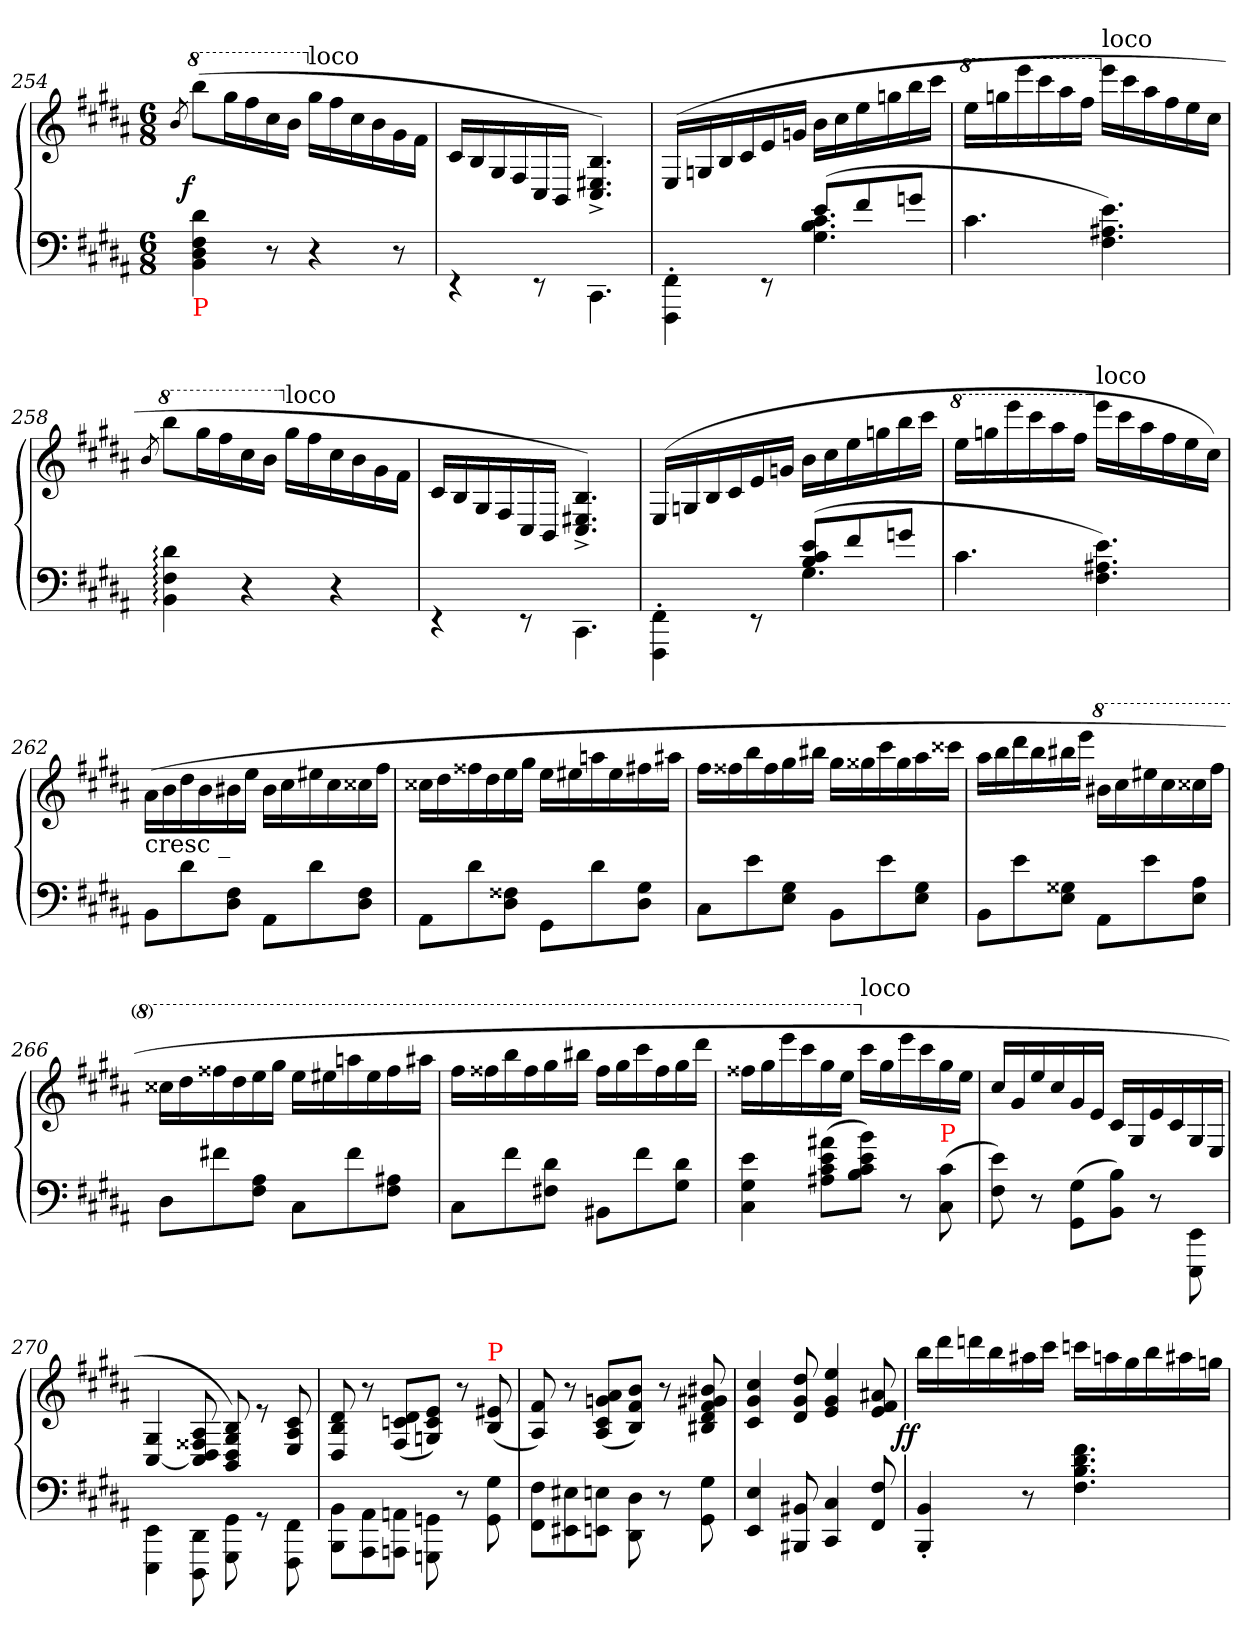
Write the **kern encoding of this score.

**kern	**kern	**dynam
*part1	*part1	*part1
*staff2	*staff1	*staff1/2
*clefF4	*clefG2	*
*k[f#c#g#d#a#]	*k[f#c#g#d#a#]	*
*M6/8	*M6/8	*
=254	=254	=254
.	8qb/	.
*	*8va	*
!LO:TX:b:color=red:t=P	!	!
!	!	!LO:DY:rj
4d# 4F# 4D# 4BB	(>8bbbL	f
.	16ggg#L	.
.	16fff#	.
8r	16ccc#	.
.	16bbJJ	.
*	*X8va	*
!	!LO:TX:a:t=loco	!
4r	16gg#LL	.
.	16ff#	.
.	16cc#	.
.	16b	.
8r	16g#	.
.	16f#JJ	.
=255	=255	=255
4rEE	16c#LL	.
.	16B	.
.	16G#/	.
.	16F#/	.
8rEE	16C#/	.
.	16BB/JJ	.
4.CC#\	4.B^>/ 4.E#X^>/ 4.C#^>/)	.
=256	=256	=256
*^	*	*
4.ryy	4FF#'>\ 4FFF#'>\	(>16E/LL	.
.	.	16Gn/	.
.	.	16B/	.
.	.	16c#/	.
.	8rEE	16e	.
.	.	16gnJJ	.
(>8eL	4.c# 4.B 4.G#	16bLL	.
.	.	16cc#	.
8f#	.	16ee	.
.	.	16ggn	.
8gnJ	.	16bb	.
.	.	16ccc#JJ	.
*v	*v	*	*
=257	=257	=257
*	*8va	*
4.c#	16eeeLL	.
.	16gggn	.
.	16eeee	.
.	16cccc#	.
.	16aaa#	.
.	16fff#JJ	.
*	*X8va	*
!	!LO:TX:a:t=loco	!
4.e 4.A#X 4.F#)	16eeeLL	.
.	16ccc#	.
.	16aa#	.
.	16ff#	.
.	16ee	.
.	16cc#JJ	.
=258	=258	=258
.	8qb/	.
*	*8va	*
4d#: 4F#: 4BB:	8bbbL	.
.	16ggg#L	.
.	16fff#	.
4r	16ccc#	.
.	16bbJJ	.
*	*X8va	*
!	!LO:TX:a:t=loco	!
.	16gg#LL	.
.	16ff#	.
4r	16cc#	.
.	16b	.
.	16g#	.
.	16f#JJ	.
=259	=259	=259
4rEE	16c#/LL	.
.	16B/	.
.	16G#/	.
.	16F#/	.
8rEE	16C#/	.
.	16BB/JJ	.
4.CC#\	4.B^>/ 4.E#X^>/ 4.C#^>/)	.
=260	=260	=260
*^	*	*
4.ryy	4FF#'>\ 4FFF#'>\	(>16E/LL	.
.	.	16Gn/	.
.	.	16B/	.
.	.	16c#/	.
.	8rEE	16e	.
.	.	16gnJJ	.
(>8e 8c# 8BL	4.G#	16bLL	.
.	.	16cc#	.
8f#	.	16ee	.
.	.	16ggn	.
8gnJ	.	16bb	.
.	.	16ccc#JJ	.
*v	*v	*	*
=261	=261	=261
*	*8va	*
4.c#	16eeeLL	.
.	16gggn	.
.	16eeee	.
.	16cccc#	.
.	16aaa#	.
.	16fff#JJ	.
*	*X8va	*
!	!LO:TX:a:t=loco	!
4.e 4.A#X 4.F#)	16eeeLL	.
.	16ccc#	.
.	16aa#	.
.	16ff#	.
.	16ee	.
.	16cc#JJ)	.
=262	=262	=262
!	!LO:TX:b:t=cresc _	!
8BBL	(>16a#LL	.
.	16b	.
8d#	16dd#	.
.	16b	.
8F# 8D#J	16b#X	.
.	16eeJJ	.
8AA#L	16b#LL	.
.	16cc#	.
8d#	16ee#X	.
.	16cc#	.
8F# 8D#J	16cc##X	.
.	16ff#JJ	.
=263	=263	=263
8AA#L	16cc##XLL	.
.	16dd#	.
8d#	16ff##X	.
.	16dd#	.
8F##X 8D#J	16ee	.
.	16gg#JJ	.
8GG#L	16eeLL	.
.	16ee#X	.
8d#	16aan	.
.	16ee#	.
8G# 8D#J	16ff#X	.
.	16aa#XJJ	.
=264	=264	=264
8C#L	16ff#LL	.
.	16ff##X	.
8e	16bb	.
.	16ff##	.
8G# 8EJ	16gg#	.
.	16bb#XJJ	.
8BBL	16gg#LL	.
.	16gg##X	.
8e	16ccc#	.
.	16gg##	.
8G# 8EJ	16aa#	.
.	16ccc##XJJ	.
=265	=265	=265
8BBL	16aa#LL	.
.	16bb	.
8e	16ddd#	.
.	16bb	.
8G##X 8EJ	16bb#X	.
.	16eeeJJ	.
*	*8va	*
8AA#L	16bb#XLL	.
.	16ccc#	.
8e	16eee#X	.
.	16ccc#	.
8A# 8EJ	16ccc##X	.
.	16fff#JJ	.
=266	=266	=266
8D#L	16ccc##XLL	.
.	16ddd#	.
8f#X	16fff##X	.
.	16ddd#	.
8A# 8F#J	16eee	.
.	16ggg#JJ	.
8C#L	16eeeLL	.
.	16eee#X	.
8f#	16aaan	.
.	16eee#	.
8A#X 8F#J	16fff##	.
.	16aaa#XJJ	.
=267	=267	=267
8C#L	16fff#LL	.
.	16fff##X	.
8f#	16bbb	.
.	16fff##	.
8d# 8F#XJ	16ggg#	.
.	16bbb#XJJ	.
8BB#XL	16fff##LL	.
.	16ggg#	.
8f#	16cccc#	.
.	16fff##	.
8d# 8G#J	16ggg#	.
.	16dddd#JJ	.
=268	=268	=268
4e 4G# 4C#	16fff##XLL	.
.	16ggg#	.
.	16eeee	.
.	16cccc#	.
(>8a#X 8e 8c# 8A#XL	16ggg#	.
.	16eeeJJ	.
*	*X8va	*
!	!LO:TX:a:t=loco	!
8b 8e 8c# 8BJ)	16ccc#LL	.
.	16gg#	.
8r	16eee	.
.	16ccc#	.
!LO:TX:a:color=red:t=P	!	!
(>8c# 8C#	16gg#	.
.	16eeJJ	.
=269	=269	=269
8e 8F#)	16cc#LL	.
.	16g#	.
8r	16ee	.
.	16cc#	.
(>8G# 8GG#L	16g#	.
.	16eJJ	.
8B\ 8BB\J)	16c#/LL	.
.	16G#/	.
8r	16e/	.
.	16c#/	.
8EE\ 8EEE\	16G#/	.
.	16E/JJ	.
=270	=270	=270
4EE\ 4EEE\	4G#/ [4C#/	.
8DD#\ 8DDD#\	8A#/ 8F##X/ 8D#/ 8C#]/	.
8GG#\ 8GGG#\	8B/ 8G#/ 8D#/ 8BB/)	.
8rGG	8re	.
8FF#\ 8FFF#\	8c#/ 8A#/ 8E/	.
=271	=271	=271
8BB\ 8BBB\L	8d#/ 8B/ 8D#/	.
8AA# 8AAA#	8r	.
8AAn\ 8AAAn\J	(>8d#/ 8cn/ 8F#/L	.
8GGn\ 8GGGn\	8e/ 8c/ 8Gn/J)	.
8r	8r	.
!	!LO:TX:a:color=red:t=P	!
8G#\ 8GG\	(>8e#X 8B	.
=272	=272	=272
8F#\ 8FF#\L	8f# 8A#)	.
8E#X 8EE#X	8r	.
8En 8EEnJ	(>8a# 8gn 8c# 8A#L	.
8D#\ 8DD#\	8b 8f# 8BJ)	.
8r	8r	.
8G#\ 8GG#\	8b#X 8g#X 8f# 8d# 8B#X	.
=273	=273	=273
4E 4EE	4cc# 4g# 4c#	.
8BB#X 8BBB#X	8dd# 8g# 8d#	.
4C# 4CC#	4ee 4g# 4e	.
8F# 8FF#	8a#X 8f# 8e	.
=274	=274	=274
!	!	!LO:DY:rj
4BB'< 4BBB'<	16bbLL	ff
.	16ddd#	.
.	16dddn	.
.	16bb	.
8r	16aa#X	.
.	16ccc#JJ	.
4.f# 4.d# 4.B 4.F#	16cccnLL	.
.	16aan	.
.	16gg#	.
.	16bb	.
.	16aa#X	.
.	16ggnJJ	.
=	=	=
*-	*-	*-
